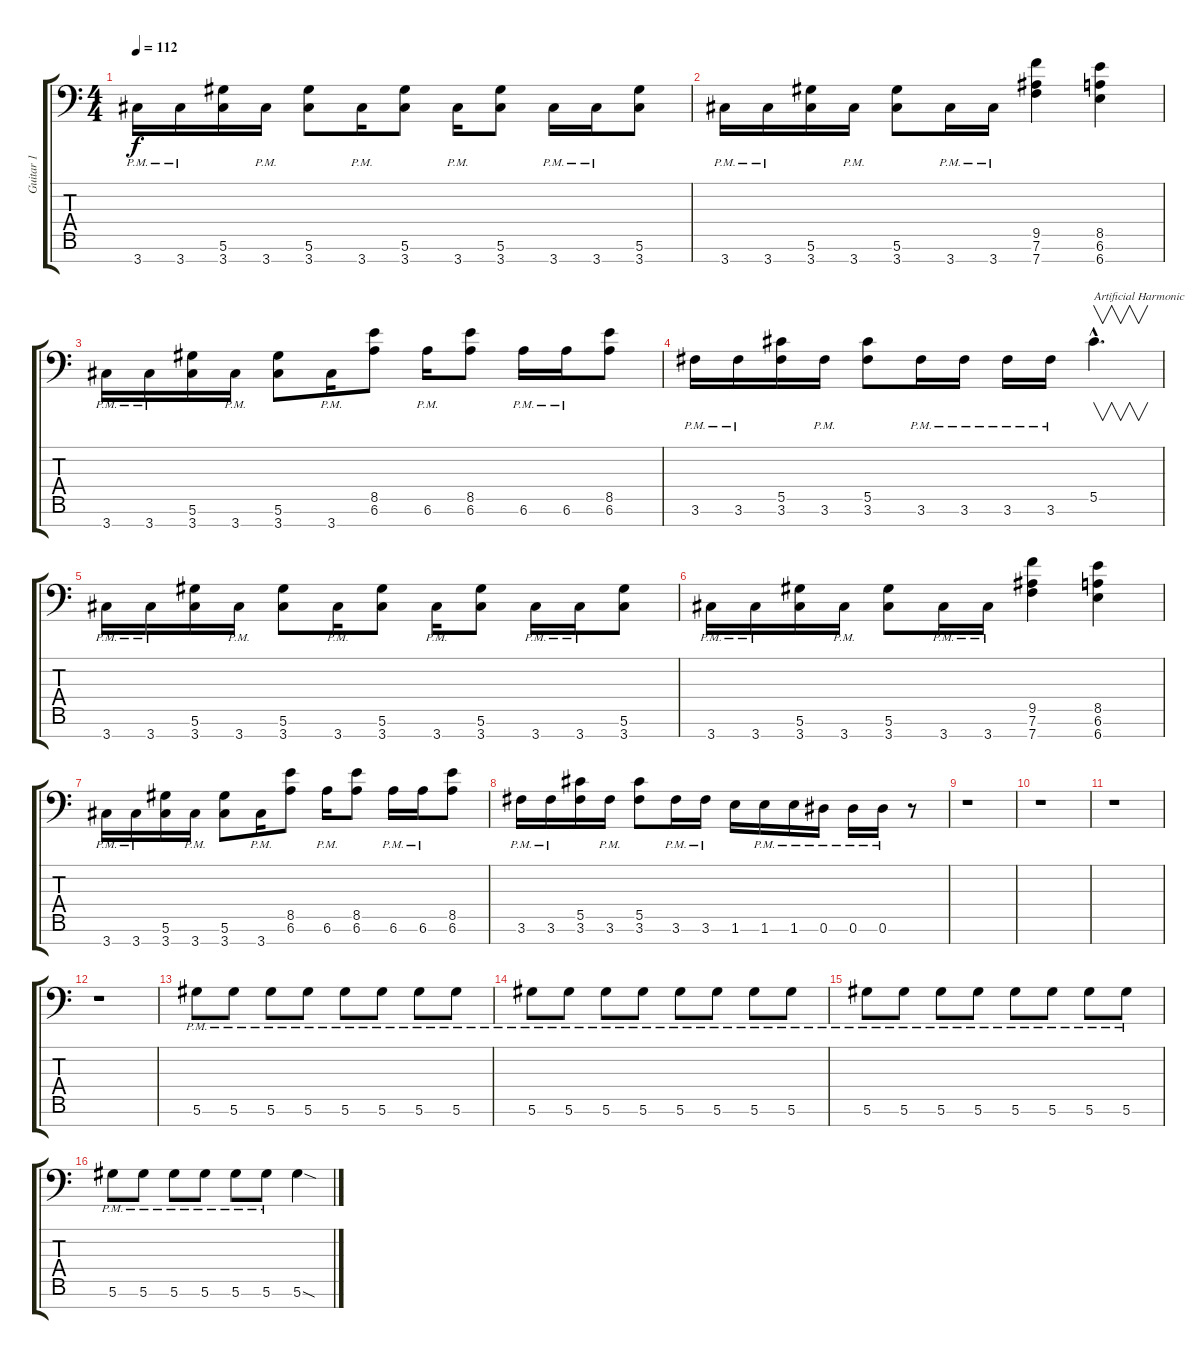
\track ("Guitar 1" "Guitar 1") {instrument distortionguitar}
\staff {score tabs}
\tuning (Eb4 Bb3 Gb3 Db3 Ab2 Eb2 Bb1) {hide}
\ts (4 4)
\tempo 112
\clef f4
\ks c
3.7{pm}.16{dy f} 3.7{pm}.16 (5.6 3.7).16 3.7{pm}.16 (5.6 3.7).8 3.7{pm}.16 (5.6 3.7).8 3.7{pm}.16 (5.6 3.7).8 3.7{pm}.16 3.7{pm}.16 (5.6 3.7).8 |
3.7{pm}.16 3.7{pm}.16 (5.6 3.7).16 3.7{pm}.16 (5.6 3.7).8 3.7{pm}.16 3.7{pm}.16 (9.5 7.6 7.7).4 (8.5 6.6 6.7).4 |
3.7{pm}.16 3.7{pm}.16 (5.6 3.7).16 3.7{pm}.16 (5.6 3.7).8 3.7{pm}.16 (8.5 6.6).8 6.6{pm}.16 (8.5 6.6).8 6.6{pm}.16 6.6{pm}.16 (8.5 6.6).8 |
3.6{pm}.16 3.6{pm}.16 (5.5 3.6).16 3.6{pm}.16 (5.5 3.6).8 3.6{pm}.16 3.6{pm}.16 3.6{pm}.16 3.6{pm}.16 5.5{hac}.4{v d txt "Artificial Harmonic" instrument guitarharmonics} |
3.7{pm}.16{instrument distortionguitar} 3.7{pm}.16 (5.6 3.7).16 3.7{pm}.16 (5.6 3.7).8 3.7{pm}.16 (5.6 3.7).8 3.7{pm}.16 (5.6 3.7).8 3.7{pm}.16 3.7{pm}.16 (5.6 3.7).8 |
3.7{pm}.16 3.7{pm}.16 (5.6 3.7).16 3.7{pm}.16 (5.6 3.7).8 3.7{pm}.16 3.7{pm}.16 (9.5 7.6 7.7).4 (8.5 6.6 6.7).4 |
3.7{pm}.16 3.7{pm}.16 (5.6 3.7).16 3.7{pm}.16 (5.6 3.7).8 3.7{pm}.16 (8.5 6.6).8 6.6{pm}.16 (8.5 6.6).8 6.6{pm}.16 6.6{pm}.16 (8.5 6.6).8 |
3.6{pm}.16 3.6{pm}.16 (5.5 3.6).16 3.6{pm}.16 (5.5 3.6).8 3.6{pm}.16 3.6{pm}.16 1.6.16 1.6{pm}.16 1.6{pm}.16 0.6{pm}.16 0.6{pm}.16 0.6{pm}.16 r.8 |
r.1 |
r.1 |
r.1 |
r.1 |
5.6{pm}.8 5.6{pm}.8 5.6{pm}.8 5.6{pm}.8 5.6{pm}.8 5.6{pm}.8 5.6{pm}.8 5.6{pm}.8 |
5.6{pm}.8 5.6{pm}.8 5.6{pm}.8 5.6{pm}.8 5.6{pm}.8 5.6{pm}.8 5.6{pm}.8 5.6{pm}.8 |
5.6{pm}.8 5.6{pm}.8 5.6{pm}.8 5.6{pm}.8 5.6{pm}.8 5.6{pm}.8 5.6{pm}.8 5.6{pm}.8 |
5.6{pm}.8 5.6{pm}.8 5.6{pm}.8 5.6{pm}.8 5.6{pm}.8 5.6{pm}.8 5.6{sod}.4
